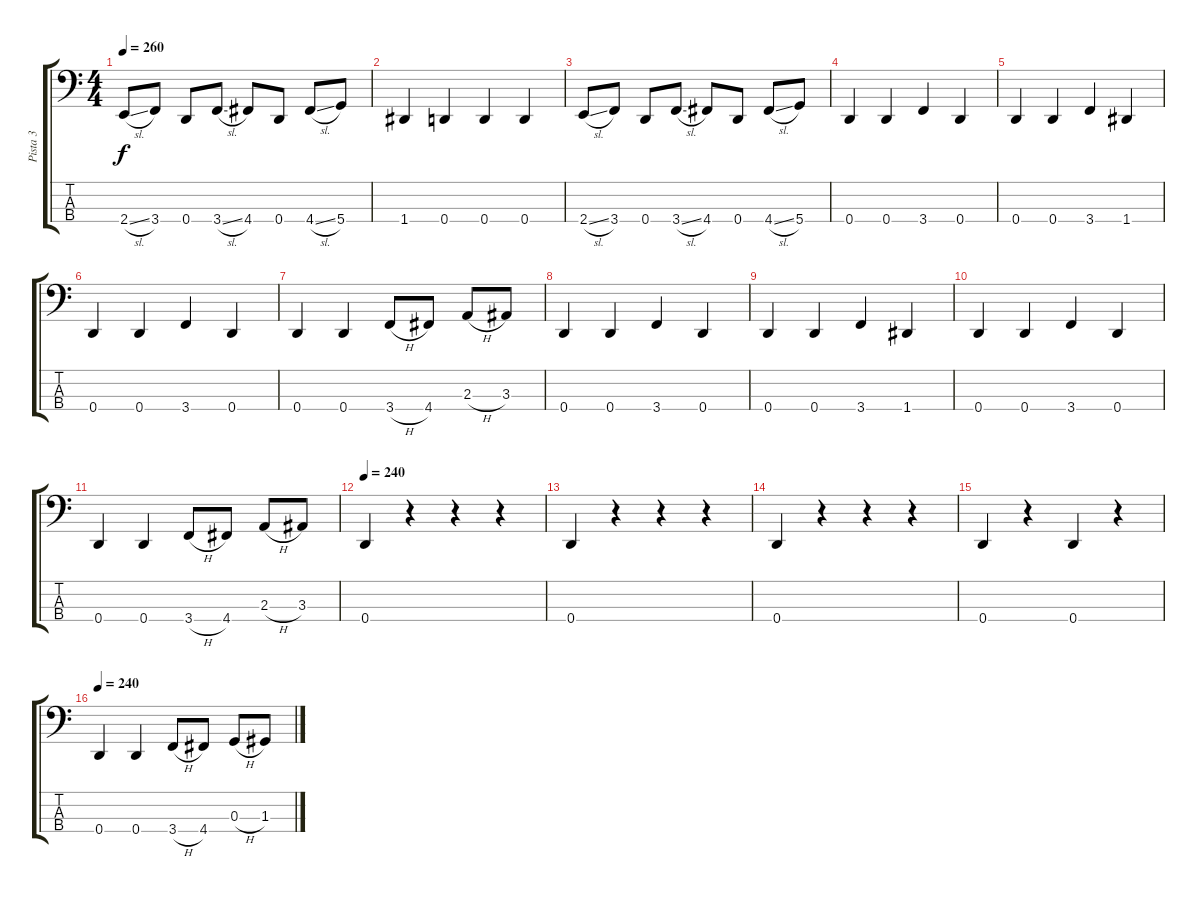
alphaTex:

\track ("Pista 3" "Pista 3") {instrument electricbassfinger}
\staff {score tabs}
\tuning (F2 C2 G1 D1) {hide}
\ts (4 4)
\tempo 260
\clef f4
\ks c
2.4{sl}.8{dy f} 3.4.8 0.4.8 3.4{sl}.8 4.4.8 0.4.8 4.4{sl}.8 5.4.8 |
1.4.4 0.4.4 0.4.4 0.4.4 |
2.4{sl}.8 3.4.8 0.4.8 3.4{sl}.8 4.4.8 0.4.8 4.4{sl}.8 5.4.8 |
0.4.4 0.4.4 3.4.4 0.4.4 |
0.4.4 0.4.4 3.4.4 1.4.4 |
0.4.4 0.4.4 3.4.4 0.4.4 |
0.4.4 0.4.4 3.4{h}.8 4.4.8 2.3{h}.8 3.3.8 |
0.4.4 0.4.4 3.4.4 0.4.4 |
0.4.4 0.4.4 3.4.4 1.4.4 |
0.4.4 0.4.4 3.4.4 0.4.4 |
0.4.4 0.4.4 3.4{h}.8 4.4.8 2.3{h}.8 3.3.8 |
\tempo 240
0.4.4 r.4 r.4 r.4 |
0.4.4 r.4 r.4 r.4 |
0.4.4 r.4 r.4 r.4 |
0.4.4 r.4 0.4.4 r.4 |
\tempo 240
0.4.4 0.4.4 3.4{h}.8 4.4.8 0.3{h}.8 1.3.8
